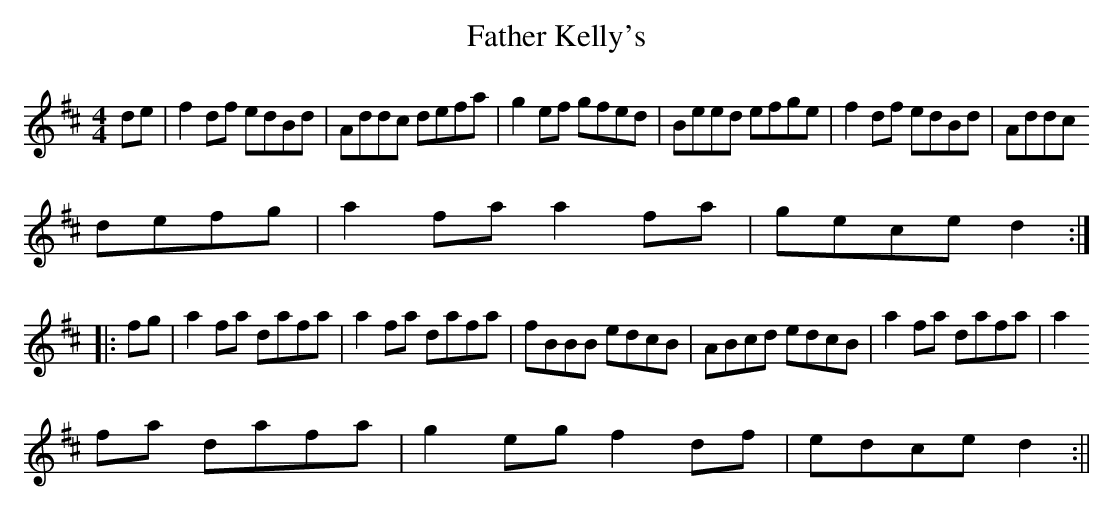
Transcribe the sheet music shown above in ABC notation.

X:1
T:Father Kelly's
M:4/4
L:1/8
K:D
de | f2 df edBd | Addc defa | g2 ef gfed | Beed efge | f2 df edBd | Addc
 defg | a2 fa a2 fa | gece d2 :|:
fg | a2 fa dafa | a2 fa dafa | fBBB edcB | ABcd edcB |  a2 fa dafa | a2
fa dafa | g2 eg f2 df | edce d2 :||
